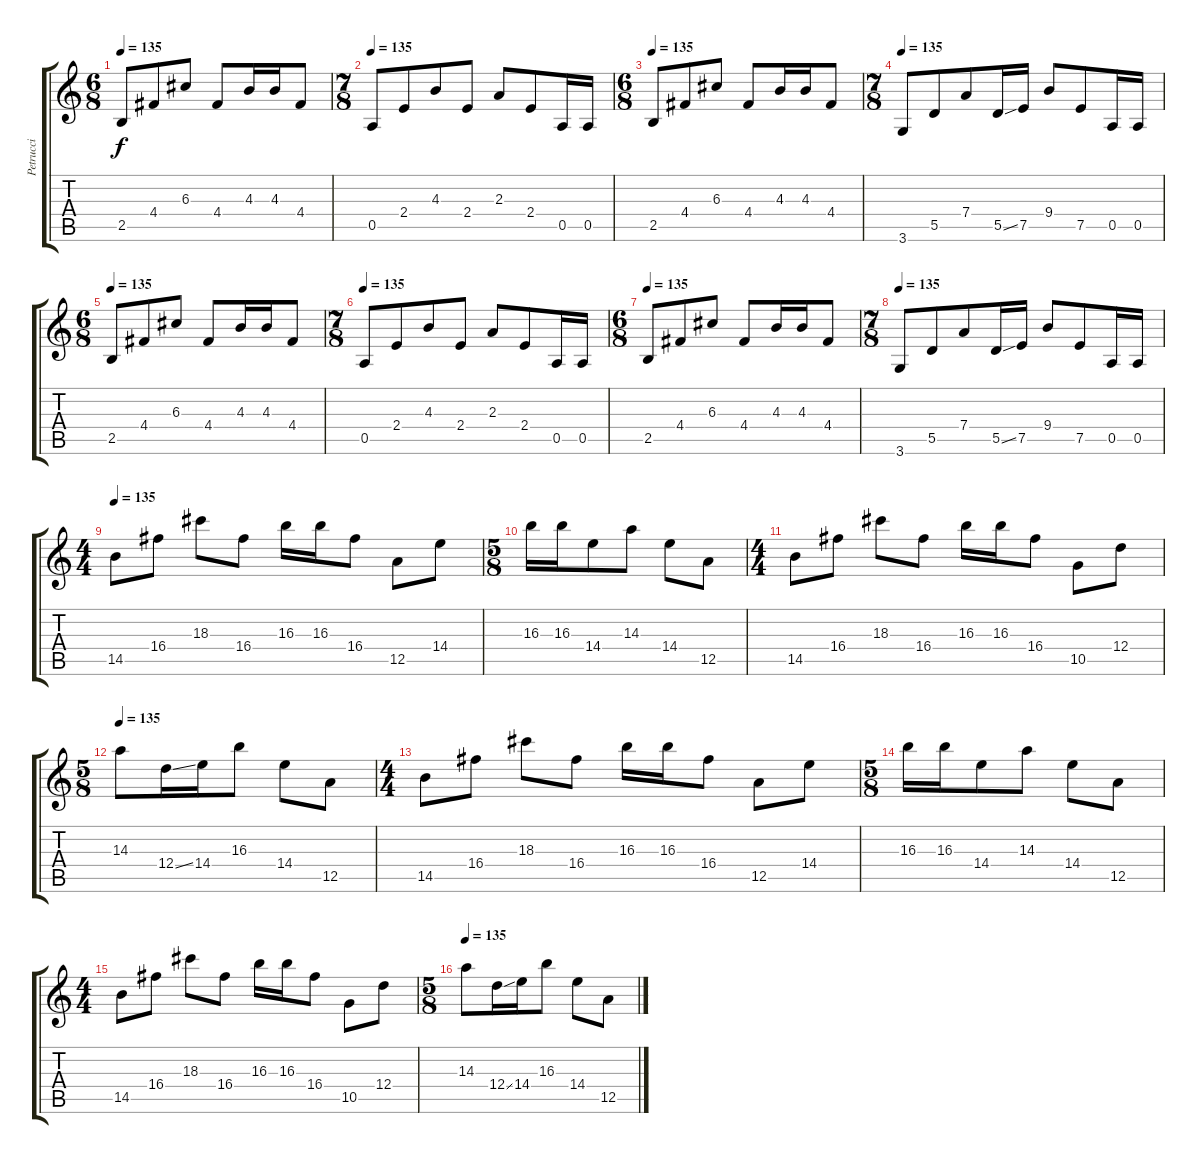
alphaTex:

\track ("Petrucci" "Petrucci") {instrument distortionguitar}
\staff {score tabs}
\tuning (E4 B3 G3 D3 A2 E2) {hide}
\ts (6 8)
\tempo 135
\clef g2
\ks c
2.5.8{dy f} 4.4.8 6.3.8 4.4.8 4.3.16 4.3.16 4.4.8 |
\ts (7 8)
\tempo 135
0.5.8 2.4.8 4.3.8 2.4.8 2.3.8 2.4.8 0.5.16 0.5.16 |
\ts (6 8)
\tempo 135
2.5.8 4.4.8 6.3.8 4.4.8 4.3.16 4.3.16 4.4.8 |
\ts (7 8)
\tempo 135
3.6.8 5.5.8 7.4.8 5.5{ss}.16 7.5.16 9.4.8 7.5.8 0.5.16 0.5.16 |
\ts (6 8)
\tempo 135
2.5.8 4.4.8 6.3.8 4.4.8 4.3.16 4.3.16 4.4.8 |
\ts (7 8)
\tempo 135
0.5.8 2.4.8 4.3.8 2.4.8 2.3.8 2.4.8 0.5.16 0.5.16 |
\ts (6 8)
\tempo 135
2.5.8 4.4.8 6.3.8 4.4.8 4.3.16 4.3.16 4.4.8 |
\ts (7 8)
\tempo 135
3.6.8 5.5.8 7.4.8 5.5{ss}.16 7.5.16 9.4.8 7.5.8 0.5.16 0.5.16 |
\ts (4 4)
\tempo 135
14.5.8{volume 13 balance 11} 16.4.8 18.3.8 16.4.8 16.3.16 16.3.16 16.4.8 12.5.8 14.4.8 |
\ts (5 8)
16.3.16 16.3.16 14.4.8 14.3.8 14.4.8 12.5.8 |
\ts (4 4)
14.5.8 16.4.8 18.3.8 16.4.8 16.3.16 16.3.16 16.4.8 10.5.8 12.4.8 |
\ts (5 8)
\tempo 135
14.3.8 12.4{ss}.16 14.4.16 16.3.8 14.4.8 12.5.8 |
\ts (4 4)
14.5.8 16.4.8 18.3.8 16.4.8 16.3.16 16.3.16 16.4.8 12.5.8 14.4.8 |
\ts (5 8)
16.3.16 16.3.16 14.4.8 14.3.8 14.4.8 12.5.8 |
\ts (4 4)
14.5.8 16.4.8 18.3.8 16.4.8 16.3.16 16.3.16 16.4.8 10.5.8 12.4.8 |
\ts (5 8)
\tempo 135
14.3.8 12.4{ss}.16 14.4.16 16.3.8 14.4.8 12.5.8
